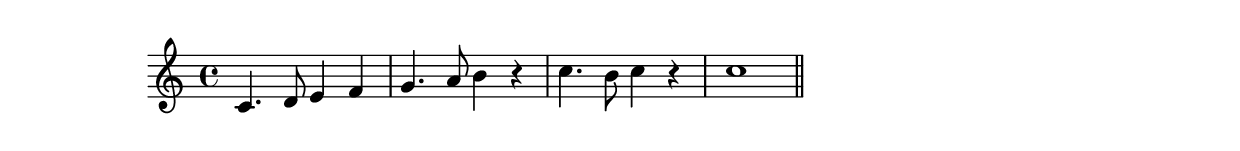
\version "2.19.49"
%{\header {
  composer = "B. Crowell"
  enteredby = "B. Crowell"
}%}
\score{{\key c \major
\time 4/4
%{\tempo 4=85
%}\relative c' {
  c4. d8 e4 f | g4. a8 b4 r | c4. b8 c4 r | c1 
  \bar "||"
}

}}